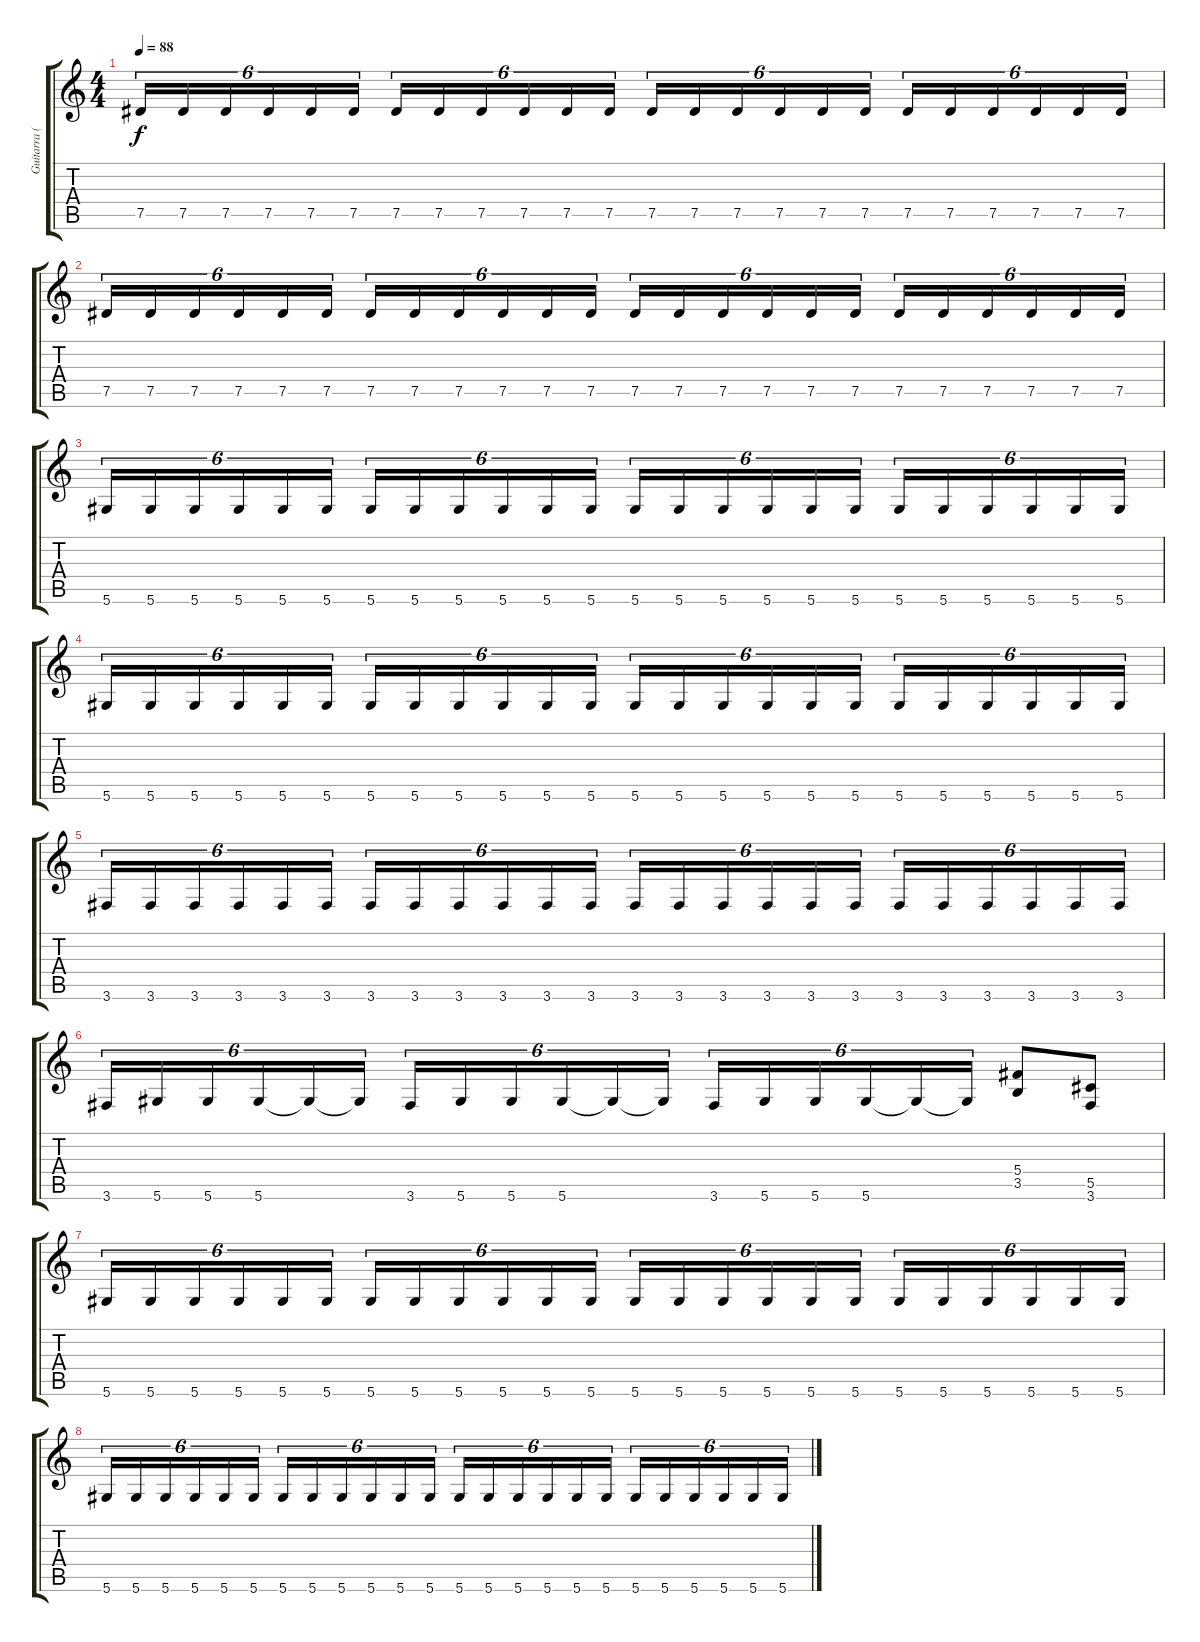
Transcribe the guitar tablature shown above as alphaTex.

\track ("Guitarra (Giardino)" "Guitarra (") {instrument overdrivenguitar}
\staff {score tabs}
\tuning (Eb4 Bb3 Gb3 Db3 Ab2 Eb2) {hide}
\ts (4 4)
\tempo 88
\clef g2
\ks c
7.5.16{tu (6 4) dy f} 7.5.16{tu (6 4)} 7.5.16{tu (6 4)} 7.5.16{tu (6 4)} 7.5.16{tu (6 4)} 7.5.16{tu (6 4)} 7.5.16{tu (6 4)} 7.5.16{tu (6 4)} 7.5.16{tu (6 4)} 7.5.16{tu (6 4)} 7.5.16{tu (6 4)} 7.5.16{tu (6 4)} 7.5.16{tu (6 4)} 7.5.16{tu (6 4)} 7.5.16{tu (6 4)} 7.5.16{tu (6 4)} 7.5.16{tu (6 4)} 7.5.16{tu (6 4)} 7.5.16{tu (6 4)} 7.5.16{tu (6 4)} 7.5.16{tu (6 4)} 7.5.16{tu (6 4)} 7.5.16{tu (6 4)} 7.5.16{tu (6 4)} |
7.5.16{tu (6 4)} 7.5.16{tu (6 4)} 7.5.16{tu (6 4)} 7.5.16{tu (6 4)} 7.5.16{tu (6 4)} 7.5.16{tu (6 4)} 7.5.16{tu (6 4)} 7.5.16{tu (6 4)} 7.5.16{tu (6 4)} 7.5.16{tu (6 4)} 7.5.16{tu (6 4)} 7.5.16{tu (6 4)} 7.5.16{tu (6 4)} 7.5.16{tu (6 4)} 7.5.16{tu (6 4)} 7.5.16{tu (6 4)} 7.5.16{tu (6 4)} 7.5.16{tu (6 4)} 7.5.16{tu (6 4)} 7.5.16{tu (6 4)} 7.5.16{tu (6 4)} 7.5.16{tu (6 4)} 7.5.16{tu (6 4)} 7.5.16{tu (6 4)} |
5.6.16{tu (6 4)} 5.6.16{tu (6 4)} 5.6.16{tu (6 4)} 5.6.16{tu (6 4)} 5.6.16{tu (6 4)} 5.6.16{tu (6 4)} 5.6.16{tu (6 4)} 5.6.16{tu (6 4)} 5.6.16{tu (6 4)} 5.6.16{tu (6 4)} 5.6.16{tu (6 4)} 5.6.16{tu (6 4)} 5.6.16{tu (6 4)} 5.6.16{tu (6 4)} 5.6.16{tu (6 4)} 5.6.16{tu (6 4)} 5.6.16{tu (6 4)} 5.6.16{tu (6 4)} 5.6.16{tu (6 4)} 5.6.16{tu (6 4)} 5.6.16{tu (6 4)} 5.6.16{tu (6 4)} 5.6.16{tu (6 4)} 5.6.16{tu (6 4)} |
5.6.16{tu (6 4)} 5.6.16{tu (6 4)} 5.6.16{tu (6 4)} 5.6.16{tu (6 4)} 5.6.16{tu (6 4)} 5.6.16{tu (6 4)} 5.6.16{tu (6 4)} 5.6.16{tu (6 4)} 5.6.16{tu (6 4)} 5.6.16{tu (6 4)} 5.6.16{tu (6 4)} 5.6.16{tu (6 4)} 5.6.16{tu (6 4)} 5.6.16{tu (6 4)} 5.6.16{tu (6 4)} 5.6.16{tu (6 4)} 5.6.16{tu (6 4)} 5.6.16{tu (6 4)} 5.6.16{tu (6 4)} 5.6.16{tu (6 4)} 5.6.16{tu (6 4)} 5.6.16{tu (6 4)} 5.6.16{tu (6 4)} 5.6.16{tu (6 4)} |
3.6.16{tu (6 4)} 3.6.16{tu (6 4)} 3.6.16{tu (6 4)} 3.6.16{tu (6 4)} 3.6.16{tu (6 4)} 3.6.16{tu (6 4)} 3.6.16{tu (6 4)} 3.6.16{tu (6 4)} 3.6.16{tu (6 4)} 3.6.16{tu (6 4)} 3.6.16{tu (6 4)} 3.6.16{tu (6 4)} 3.6.16{tu (6 4)} 3.6.16{tu (6 4)} 3.6.16{tu (6 4)} 3.6.16{tu (6 4)} 3.6.16{tu (6 4)} 3.6.16{tu (6 4)} 3.6.16{tu (6 4)} 3.6.16{tu (6 4)} 3.6.16{tu (6 4)} 3.6.16{tu (6 4)} 3.6.16{tu (6 4)} 3.6.16{tu (6 4)} |
3.6.16{tu (6 4)} 5.6.16{tu (6 4)} 5.6.16{tu (6 4)} 5.6.16{tu (6 4)} 5.6{t}.16{tu (6 4)} 5.6{t}.16{tu (6 4)} 3.6.16{tu (6 4)} 5.6.16{tu (6 4)} 5.6.16{tu (6 4)} 5.6.16{tu (6 4)} 5.6{t}.16{tu (6 4)} 5.6{t}.16{tu (6 4)} 3.6.16{tu (6 4)} 5.6.16{tu (6 4)} 5.6.16{tu (6 4)} 5.6.16{tu (6 4)} 5.6{t}.16{tu (6 4)} 5.6{t}.16{tu (6 4)} (5.4 3.5).8 (5.5 3.6).8 |
5.6.16{tu (6 4)} 5.6.16{tu (6 4)} 5.6.16{tu (6 4)} 5.6.16{tu (6 4)} 5.6.16{tu (6 4)} 5.6.16{tu (6 4)} 5.6.16{tu (6 4)} 5.6.16{tu (6 4)} 5.6.16{tu (6 4)} 5.6.16{tu (6 4)} 5.6.16{tu (6 4)} 5.6.16{tu (6 4)} 5.6.16{tu (6 4)} 5.6.16{tu (6 4)} 5.6.16{tu (6 4)} 5.6.16{tu (6 4)} 5.6.16{tu (6 4)} 5.6.16{tu (6 4)} 5.6.16{tu (6 4)} 5.6.16{tu (6 4)} 5.6.16{tu (6 4)} 5.6.16{tu (6 4)} 5.6.16{tu (6 4)} 5.6.16{tu (6 4)} |
5.6.16{tu (6 4)} 5.6.16{tu (6 4)} 5.6.16{tu (6 4)} 5.6.16{tu (6 4)} 5.6.16{tu (6 4)} 5.6.16{tu (6 4)} 5.6.16{tu (6 4)} 5.6.16{tu (6 4)} 5.6.16{tu (6 4)} 5.6.16{tu (6 4)} 5.6.16{tu (6 4)} 5.6.16{tu (6 4)} 5.6.16{tu (6 4)} 5.6.16{tu (6 4)} 5.6.16{tu (6 4)} 5.6.16{tu (6 4)} 5.6.16{tu (6 4)} 5.6.16{tu (6 4)} 5.6.16{tu (6 4)} 5.6.16{tu (6 4)} 5.6.16{tu (6 4)} 5.6.16{tu (6 4)} 5.6.16{tu (6 4)} 5.6.16{tu (6 4)}
